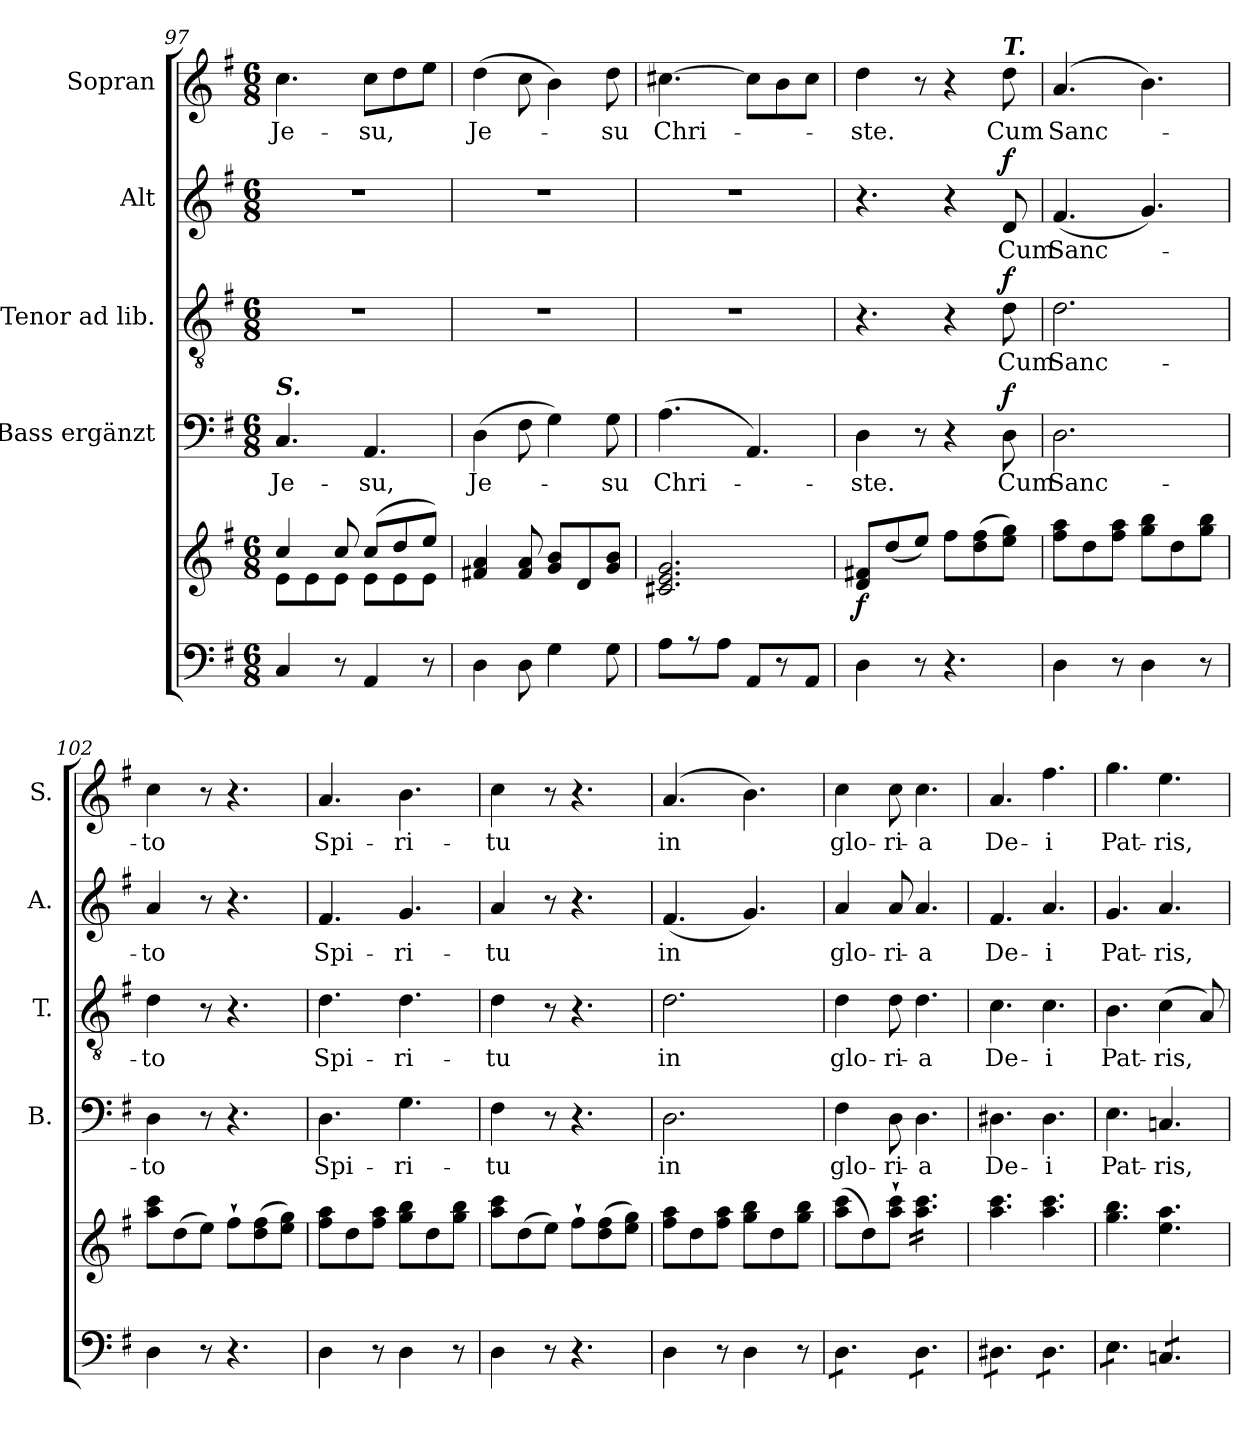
**kern	**kern	**dynam	**kern	**text	**dynam	**kern	**text	**dynam	**kern	**text	**dynam	**kern	**text
*part5	*part5	*part5	*part4	*part4	*part4	*part3	*part3	*part3	*part2	*part2	*part2	*part1	*part1
*staff6	*staff5	*staff5/6	*staff4	*staff4	*staff4	*staff3	*staff3	*staff3	*staff2	*staff2	*staff2	*staff1	*staff1
*	*	*	*I"Bass ergänzt	*	*	*I"Tenor ad lib.	*	*	*I"Alt	*	*	*I"Sopran	*
*	*	*	*I'B.	*	*	*I'T.	*	*	*I'A.	*	*	*I'S.	*
*clefF4	*clefG2	*	*clefF4	*	*	*clefGv2	*	*	*clefG2	*	*	*clefG2	*
*k[f#]	*k[f#]	*	*k[f#]	*	*	*k[f#]	*	*	*k[f#]	*	*	*k[f#]	*
*G:	*G:	*	*G:	*	*	*G:	*	*	*G:	*	*	*G:	*
*M6/8	*M6/8	*	*M6/8	*	*	*M6/8	*	*	*M6/8	*	*	*M6/8	*
=97	=97	=97	=97	=97	=97	=97	=97	=97	=97	=97	=97	=97	=97
*	*^	*	*	*	*	*	*	*	*	*	*	*	*
!	!	!	!	!LO:TX:a:Bi:t=S.	!	!	!	!	!	!	!	!	!	!
!	!	!	!	!	!LO:LY:b	!	!	!	!	!	!	!	!	!LO:LY:b
*	*tremolo	*	*	*	*	*	*	*	*	*	*	*	*	*
4C/	4cc/	8e\L	.	4.C/	Je-	.	2.r	.	.	2.r	.	.	4.cc\	Je-
.	.	8e\	.	.	.	.	.	.	.	.	.	.	.	.
8r	8cc/	8e\J	.	.	.	.	.	.	.	.	.	.	.	.
!	!	!	!	!	!LO:LY:b	!	!	!	!	!	!	!	!	!LO:LY:b
4AA/	(>8cc/L	8e\L	.	4.AA/	-su,	.	.	.	.	.	.	.	8cc\L	-su,
.	8dd/	8e\	.	.	.	.	.	.	.	.	.	.	8dd\	.
8r	8ee/J)	8e\J	.	.	.	.	.	.	.	.	.	.	8ee\J	.
*	*Xtremolo	*	*	*	*	*	*	*	*	*	*	*	*	*
*	*v	*v	*	*	*	*	*	*	*	*	*	*	*	*
=98	=98	=98	=98	=98	=98	=98	=98	=98	=98	=98	=98	=98	=98
!	!	!	!	!LO:LY:b	!	!	!	!	!	!	!	!	!LO:LY:b
4D\	4f#X/ 4a/	.	(>4D\	Je-	.	2.r	.	.	2.r	.	.	(>4dd\	Je-
8D\	8f#/ 8a/	.	8F#\	.	.	.	.	.	.	.	.	8cc\	.
4G\	8g/ 8b/L	.	4G\)	.	.	.	.	.	.	.	.	4b\)	.
.	8d/	.	.	.	.	.	.	.	.	.	.	.	.
!	!	!	!	!LO:LY:b	!	!	!	!	!	!	!	!	!LO:LY:b
8G\	8g/ 8b/J	.	8G\	-su	.	.	.	.	.	.	.	8dd\	-su
!!LO:PB:g=z
=99	=99	=99	=99	=99	=99	=99	=99	=99	=99	=99	=99	=99	=99
!	!	!	!	!LO:LY:b	!	!	!	!	!	!	!	!	!LO:LY:b
8A\L	2.c#X/ 2.e/ 2.g/	.	(>4.A\	Chri-	.	2.r	.	.	2.r	.	.	[4.cc#X\	Chri-
8r	.	.	.	.	.	.	.	.	.	.	.	.	.
8A\J	.	.	.	.	.	.	.	.	.	.	.	.	.
8AA/L	.	.	4.AA/)	.	.	.	.	.	.	.	.	8cc#\L]	.
8r	.	.	.	.	.	.	.	.	.	.	.	8b\	.
8AA/J	.	.	.	.	.	.	.	.	.	.	.	8cc#\J	.
=100	=100	=100	=100	=100	=100	=100	=100	=100	=100	=100	=100	=100	=100
!	!	!LO:DY:b	!	!LO:LY:b	!	!	!	!	!	!	!	!	!LO:LY:b
4D\	8d/ 8f#X/L	f	4D\	-ste.	.	4.r	.	.	4.r	.	.	4dd\	-ste.
.	(<8dd/	.	.	.	.	.	.	.	.	.	.	.	.
8r	8ee/J)	.	8r	.	.	.	.	.	.	.	.	8r	.
4.r	8ff#\L	.	4r	.	.	4r	.	.	4r	.	.	4r	.
.	(>8dd\ 8ff#\	.	.	.	.	.	.	.	.	.	.	.	.
!	!	!	!	!	!	!	!	!	!	!	!	!LO:TX:a:Bi:t=T.	!
!	!	!	!	!LO:LY:b	!LO:DY:a	!	!LO:LY:b	!LO:DY:a	!	!LO:LY:b	!LO:DY:a	!	!LO:LY:b
.	8ee\ 8gg\J)	.	8D\	Cum	f	8d\	Cum	f	8d/	Cum	f	8dd\	Cum
=101	=101	=101	=101	=101	=101	=101	=101	=101	=101	=101	=101	=101	=101
!	!	!	!	!LO:LY:b	!	!	!LO:LY:b	!	!	!LO:LY:b	!	!	!LO:LY:b
4D\	8ff#\ 8aa\L	.	2.D\	Sanc-	.	2.d\	Sanc-	.	(<4.f#/	Sanc-	.	(4.a/	Sanc-
.	8dd\	.	.	.	.	.	.	.	.	.	.	.	.
8r	8ff#\ 8aa\J	.	.	.	.	.	.	.	.	.	.	.	.
4D\	8gg\ 8bb\L	.	.	.	.	.	.	.	4.g/)	.	.	4.b\)	.
.	8dd\	.	.	.	.	.	.	.	.	.	.	.	.
8r	8gg\ 8bb\J	.	.	.	.	.	.	.	.	.	.	.	.
=102	=102	=102	=102	=102	=102	=102	=102	=102	=102	=102	=102	=102	=102
!	!	!	!	!LO:LY:b	!	!	!LO:LY:b	!	!	!LO:LY:b	!	!	!LO:LY:b
4D\	8aa\ 8ccc\L	.	4D\	-to	.	4d\	-to	.	4a/	-to	.	4cc\	-to
.	(>8dd\	.	.	.	.	.	.	.	.	.	.	.	.
8r	8ee\J)	.	8r	.	.	8r	.	.	8r	.	.	8r	.
4.r	8ff#`>\L	.	4.r	.	.	4.r	.	.	4.r	.	.	4.r	.
.	(>8dd\ 8ff#\	.	.	.	.	.	.	.	.	.	.	.	.
.	8ee\ 8gg\J)	.	.	.	.	.	.	.	.	.	.	.	.
=103	=103	=103	=103	=103	=103	=103	=103	=103	=103	=103	=103	=103	=103
!	!	!	!	!LO:LY:b	!	!	!LO:LY:b	!	!	!LO:LY:b	!	!	!LO:LY:b
4D\	8ff#\ 8aa\L	.	4.D\	Spi-	.	4.d\	Spi-	.	4.f#/	Spi-	.	4.a/	Spi-
.	8dd\	.	.	.	.	.	.	.	.	.	.	.	.
8r	8ff#\ 8aa\J	.	.	.	.	.	.	.	.	.	.	.	.
!	!	!	!	!LO:LY:b	!	!	!LO:LY:b	!	!	!LO:LY:b	!	!	!LO:LY:b
4D\	8gg\ 8bb\L	.	4.G\	-ri-	.	4.d\	-ri-	.	4.g/	-ri-	.	4.b\	-ri-
.	8dd\	.	.	.	.	.	.	.	.	.	.	.	.
8r	8gg\ 8bb\J	.	.	.	.	.	.	.	.	.	.	.	.
=104	=104	=104	=104	=104	=104	=104	=104	=104	=104	=104	=104	=104	=104
!	!	!	!	!LO:LY:b	!	!	!LO:LY:b	!	!	!LO:LY:b	!	!	!LO:LY:b
4D\	8aa\ 8ccc\L	.	4F#\	-tu	.	4d\	-tu	.	4a/	-tu	.	4cc\	-tu
.	(>8dd\	.	.	.	.	.	.	.	.	.	.	.	.
8r	8ee\J)	.	8r	.	.	8r	.	.	8r	.	.	8r	.
4.r	8ff#`>\L	.	4.r	.	.	4.r	.	.	4.r	.	.	4.r	.
.	(>8dd\ 8ff#\	.	.	.	.	.	.	.	.	.	.	.	.
.	8ee\ 8gg\J)	.	.	.	.	.	.	.	.	.	.	.	.
!!LO:LB:g=z
=105	=105	=105	=105	=105	=105	=105	=105	=105	=105	=105	=105	=105	=105
!	!	!	!	!LO:LY:b	!	!	!LO:LY:b	!	!	!LO:LY:b	!	!	!LO:LY:b
4D\	8ff#\ 8aa\L	.	2.D\	in	.	2.d\	in	.	(<4.f#/	in	.	(4.a/	in
.	8dd\	.	.	.	.	.	.	.	.	.	.	.	.
8r	8ff#\ 8aa\J	.	.	.	.	.	.	.	.	.	.	.	.
4D\	8gg\ 8bb\L	.	.	.	.	.	.	.	4.g/)	.	.	4.b\)	.
.	8dd\	.	.	.	.	.	.	.	.	.	.	.	.
8r	8gg\ 8bb\J	.	.	.	.	.	.	.	.	.	.	.	.
=106	=106	=106	=106	=106	=106	=106	=106	=106	=106	=106	=106	=106	=106
!	!	!	!	!LO:LY:b	!	!	!LO:LY:b	!	!	!LO:LY:b	!	!	!LO:LY:b
*tremolo	*	*	*	*	*	*	*	*	*	*	*	*	*
8D\L	(>8aa\ 8ccc\L	.	4F#\	glo-	.	4d\	glo-	.	4a/	glo-	.	4cc\	glo-
8D\	8dd\)	.	.	.	.	.	.	.	.	.	.	.	.
!	!	!	!	!LO:LY:b	!	!	!LO:LY:b	!	!	!LO:LY:b	!	!	!LO:LY:b
8D\J	8aa\`> 8ccc\`>J	.	8D\	-ri-	.	8d\	-ri-	.	8a/	-ri-	.	8cc\	-ri-
!	!	!	!	!LO:LY:b	!	!	!LO:LY:b	!	!	!LO:LY:b	!	!	!LO:LY:b
*	*tremolo	*	*	*	*	*	*	*	*	*	*	*	*
8D\L	16aa\ 16ccc\LL	.	4.D\	-a	.	4.d\	-a	.	4.a/	-a	.	4.cc\	-a
.	16aa\ 16ccc\	.	.	.	.	.	.	.	.	.	.	.	.
8D\	16aa\ 16ccc\	.	.	.	.	.	.	.	.	.	.	.	.
.	16aa\ 16ccc\	.	.	.	.	.	.	.	.	.	.	.	.
8D\J	16aa\ 16ccc\	.	.	.	.	.	.	.	.	.	.	.	.
.	16aa\ 16ccc\JJ	.	.	.	.	.	.	.	.	.	.	.	.
*	*Xtremolo	*	*	*	*	*	*	*	*	*	*	*	*
=107	=107	=107	=107	=107	=107	=107	=107	=107	=107	=107	=107	=107	=107
!	!	!	!	!LO:LY:b	!	!	!LO:LY:b	!	!	!LO:LY:b	!	!	!LO:LY:b
8D#X\L	4.aa\ 4.ccc\	.	4.D#X\	De-	.	4.c\	De-	.	4.f#/	De-	.	4.a/	De-
8D#X\	.	.	.	.	.	.	.	.	.	.	.	.	.
8D#X\J	.	.	.	.	.	.	.	.	.	.	.	.	.
!	!	!	!	!LO:LY:b	!	!	!LO:LY:b	!	!	!LO:LY:b	!	!	!LO:LY:b
8D#\L	4.aa\ 4.ccc\	.	4.D#\	-i	.	4.c\	-i	.	4.a/	-i	.	4.ff#\	-i
8D#\	.	.	.	.	.	.	.	.	.	.	.	.	.
8D#\J	.	.	.	.	.	.	.	.	.	.	.	.	.
=108	=108	=108	=108	=108	=108	=108	=108	=108	=108	=108	=108	=108	=108
!	!	!	!	!LO:LY:b	!	!	!LO:LY:b	!	!	!LO:LY:b	!	!	!LO:LY:b
8E\L	4.gg\ 4.bb\	.	4.E\	Pat-	.	4.B\	Pat-	.	4.g/	Pat-	.	4.gg\	Pat-
8E\	.	.	.	.	.	.	.	.	.	.	.	.	.
8E\J	.	.	.	.	.	.	.	.	.	.	.	.	.
!	!	!	!	!LO:LY:b	!	!	!LO:LY:b	!	!	!LO:LY:b	!	!	!LO:LY:b
8Cn/L	4.ee\ 4.aa\	.	4.Cn/	-ris,	.	(>4c\	-ris,	.	4.a/	-ris,	.	4.ee\	-ris,
8Cn/	.	.	.	.	.	.	.	.	.	.	.	.	.
8Cn/J	.	.	.	.	.	8A/)	.	.	.	.	.	.	.
*Xtremolo	*	*	*	*	*	*	*	*	*	*	*	*	*
=	=	=	=	=	=	=	=	=	=	=	=	=	=
*-	*-	*-	*-	*-	*-	*-	*-	*-	*-	*-	*-	*-	*-
